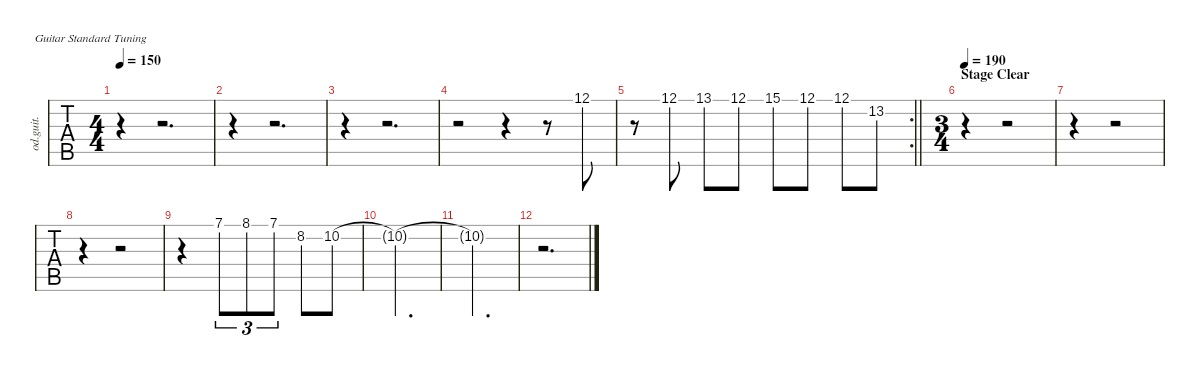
\defaultSystemsLayout 4
\hideDynamics
\bracketExtendMode nobrackets
\otherSystemsTrackNameOrientation horizontal
\track ("E Guitar 5" "od.guit.") {instrument overdrivenguitar}
\staff {tabs}
\tuning (E4 B3 G3 D3 A2 E2)
\ts (4 4)
\tempo 150
\clef g2
\ks c
r.4{dy f} r.2{d} |
r.4 r.2{d} |
r.4 r.2{d} |
r.2 r.4 r.8 12.1.8 |
\rc 2
\barLineRight lightlight
r.8 12.1.8 13.1.8 12.1.8 15.1.8 12.1.8 12.1.8 13.2.8 |
\ts (3 4)
\beaming (8 2 2 2)
\section ("" "Stage Clear")
\tempo 190
r.4 r.2 |
r.4 r.2 |
r.4 r.2 |
r.4 7.1.8{tu (3 2)} 8.1.8{tu (3 2)} 7.1.8{tu (3 2)} 8.2.8 10.2.8 |
10.2{t}.2{d} |
10.2{t}.2{d} |
r.2{d}
